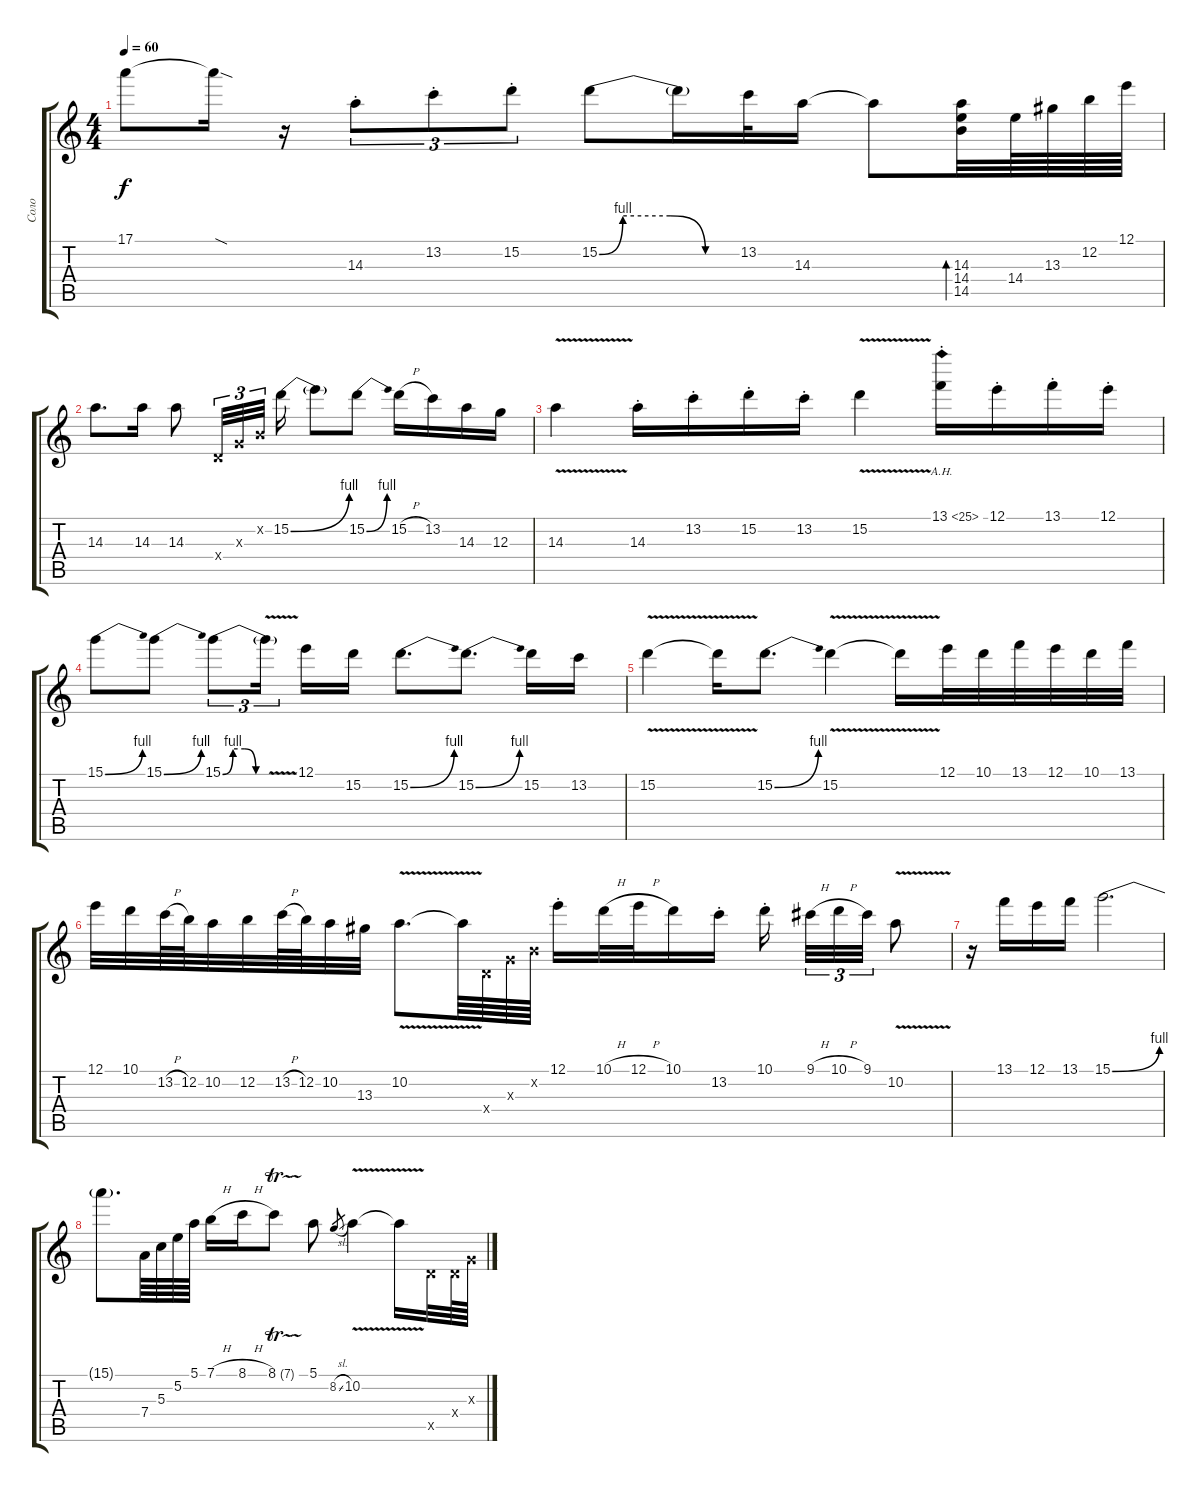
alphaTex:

\track ("Соло" "Соло") {instrument overdrivenguitar}
\staff {score tabs}
\tuning (E4 B3 G3 D3 A2 E2) {hide}
\ts (4 4)
\tempo 60
\clef g2
\ks c
17.1.8{dy f} 17.1{sod t}.16 r.16 14.3{st}.8{tu (3 2)} 13.2{st}.8{tu (3 2)} 15.2{st}.8{tu (3 2)} 15.2{be (custom 0 0 10 4 30 4 45 0 60 0)}.8 15.2{t}.16 13.2.32 14.3.16 14.3{t}.8 (14.3 14.4 14.5).32{bd 60} 14.4.64 13.3.64 12.2.64 12.1.64 |
14.3.8{d} 14.3.16 14.3.8 0.4{x}.32{tu (3 2)} 0.3{x}.32{tu (3 2)} 0.2{x}.32{tu (3 2) beam splitsecondary} 15.2{be (bend 0 0 60 4)}.16 15.2{t}.8 15.2{be (bend 0 0 60 4)}.8 15.2{h}.16 13.2.16 14.3.16 12.3.16 |
14.3{v}.4 14.3{st}.16 13.2{st}.16 15.2{st}.16 13.2{st}.16 15.2{v}.4 13.1{ah 12 st}.16 12.1{st}.16 13.1{st}.16 12.1{st}.16 |
15.1{be (bend 0 0 60 4)}.8 15.1{be (bend 0 0 60 4)}.8 15.1{be (custom 0 0 14 4 30 4 45 0 60 0)}.8{tu (3 2)} 15.1{v t}.16{tu (3 2) beam splitsecondary} 12.1.16 15.2.16 15.2{be (bend 0 0 60 4)}.8{d} 15.2{be (bend 0 0 60 4)}.8{d} 15.2.16 13.2.16 |
15.2{v}.4 15.2{t}.16 15.2{be (bend 0 0 60 4)}.8{d} 15.2{v}.4 15.2{t}.16 12.1.32 10.1.32 13.1.32 12.1.32 10.1.32 13.1.32 |
12.1.32 10.1.32 13.2{h}.64 12.2.64 10.2.32 12.2.32 13.2{h}.64 12.2.64 10.2.32 13.3.32 10.2{v}.8{d} 10.2{t}.64 0.4{x}.64 0.3{x}.64 0.2{x}.64 12.1{st}.16 10.1{h}.32 12.1{h}.32 10.1.16 13.2{st}.16 10.1{st}.16{beam splitsecondary} 9.1{h}.32{tu (3 2)} 10.1{h}.32{tu (3 2)} 9.1.32{tu (3 2)} 10.2{v}.8 |
r.16 13.1.16 12.1.16 13.1.16 15.1{be (bend 0 0 60 4)}.2{d} |
15.1{t}.8{d} 7.4.64 5.3.64 5.2.64 5.1.64 7.1{h}.16 8.1{h}.16 8.1{tr (7 32)}.8 5.1.8 8.2{sl}.8{gr} 10.2{v}.4 10.2{t}.16 5.5{x}.32 0.4{x}.64 0.3{x}.64
